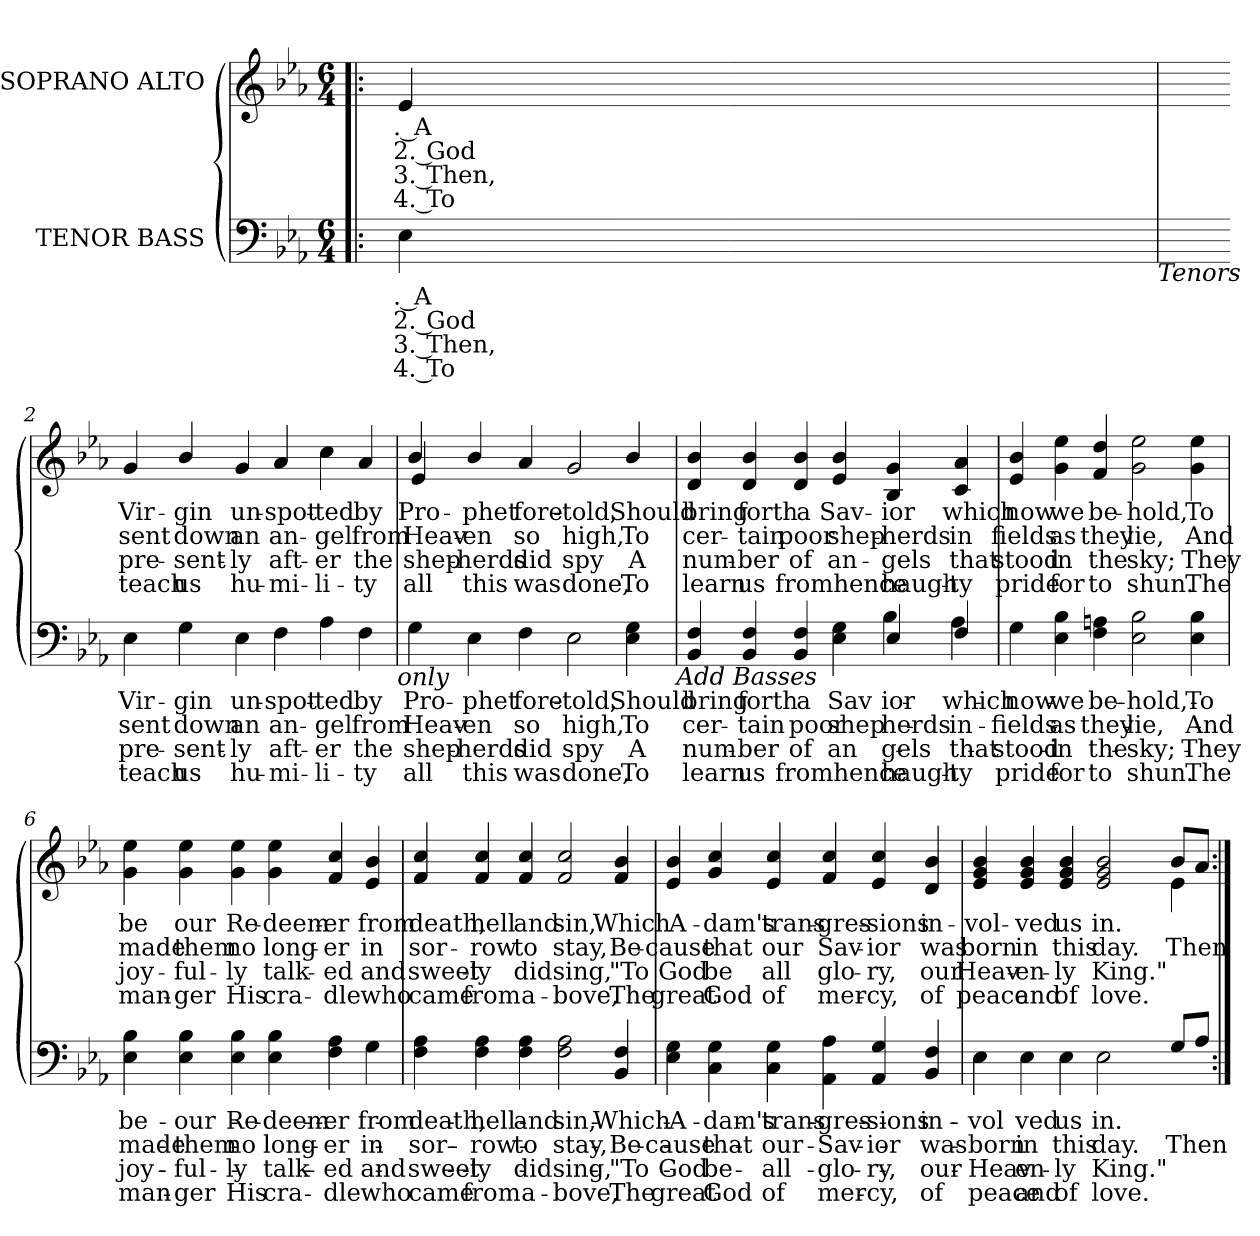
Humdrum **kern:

**kern	**text	**text	**text	**text	**kern	**text	**text	**text	**text
*part2	*part2	*part2	*part2	*part2	*part1	*part1	*part1	*part1	*part1
*staff2	*staff2	*staff2	*staff2	*staff2	*staff1	*staff1	*staff1	*staff1	*staff1
*I"TENOR BASS	*	*	*	*	*I"SOPRANO ALTO	*	*	*	*
*clefF4	*	*	*	*	*clefG2	*	*	*	*
*k[b-e-a-]	*	*	*	*	*k[b-e-a-]	*	*	*	*
*E-:	*	*	*	*	*E-:	*	*	*	*
*M6/4	*	*	*	*	*M6/4	*	*	*	*
=1!|:	=1!|:	=1!|:	=1!|:	=1!|:	=1!|:	=1!|:	=1!|:	=1!|:	=1!|:
!	!LO:LY:a:rj	!LO:LY:a:rj	!LO:LY:a:rj	!LO:LY:a:rj	!	!LO:LY:b:rj	!LO:LY:b:rj	!LO:LY:b:rj	!LO:LY:b:rj
4E-\	. A	2. God	3. Then,	4. To	4e-/	. A	2. God	3. Then,	4. To
!LO:TX:b:i:t=Tenors	!	!	!	!	!	!	!	!	!
=2	=2	=2	=2	=2	=2	=2	=2	=2	=2
!	!LO:LY:a	!LO:LY:a	!LO:LY:a	!LO:LY:a	!	!LO:LY:b	!LO:LY:b	!LO:LY:b	!LO:LY:b
4E-\	Vir-	sent	pre-	teach	4g/	Vir-	sent	pre-	teach
!	!LO:LY:a	!LO:LY:a	!LO:LY:a	!LO:LY:a	!	!LO:LY:b	!LO:LY:b	!LO:LY:b	!LO:LY:b
4G\	-gin	down	-sent-	us	4b-/	-gin	down	-sent-	us
!	!LO:LY:a	!LO:LY:a	!LO:LY:a	!LO:LY:a	!	!LO:LY:b	!LO:LY:b	!LO:LY:b	!LO:LY:b
4E-\	un-	an	-ly	hu-	4g/	un-	an	-ly	hu-
!	!LO:LY:a	!LO:LY:a	!LO:LY:a	!LO:LY:a	!	!LO:LY:b	!LO:LY:b	!LO:LY:b	!LO:LY:b
4F\	-spot-	an-	aft-	-mi-	4a-/	-spot-	an-	aft-	-mi-
!	!LO:LY:a	!LO:LY:a	!LO:LY:a	!LO:LY:a	!	!LO:LY:b	!LO:LY:b	!LO:LY:b	!LO:LY:b
4A-\	-ted	-gel	-er	-li-	4cc\	-ted	-gel	-er	-li-
!	!LO:LY:a	!LO:LY:a	!LO:LY:a	!LO:LY:a	!	!LO:LY:b	!LO:LY:b	!LO:LY:b	!LO:LY:b
4F\	by	from	the	-ty	4a-/	by	from	the	-ty
!LO:TX:b:i:t=only	!	!	!	!	!	!	!	!	!
=3	=3	=3	=3	=3	=3	=3	=3	=3	=3
!	!LO:LY:a	!LO:LY:a	!LO:LY:a	!LO:LY:a	!	!LO:LY:b	!LO:LY:b	!LO:LY:b	!LO:LY:b
*	*	*	*	*	*^	*	*	*	*
4G\	Pro-	Heav-	shep-	all	4b-/	4e-/	Pro-	Heav-	shep-	all
!	!LO:LY:a	!LO:LY:a	!LO:LY:a	!LO:LY:a	!	!	!LO:LY:b	!LO:LY:b	!LO:LY:b	!LO:LY:b
4E-\	-phet	-en	-herds	this	4b-/	1ryy	-phet	-en	-herds	this
!	!LO:LY:a	!LO:LY:a	!LO:LY:a	!LO:LY:a	!	!	!LO:LY:b	!LO:LY:b	!LO:LY:b	!LO:LY:b
4F\	fore-	so	did	was	4a-/	.	fore-	so	did	was
!	!LO:LY:a	!LO:LY:a	!LO:LY:a	!LO:LY:a	!	!	!LO:LY:b	!LO:LY:b	!LO:LY:b	!LO:LY:b
2E-\	-told,	high,	spy	done,	2g/	.	-told,	high,	spy	done,
!	!LO:LY:a	!LO:LY:a	!LO:LY:a	!LO:LY:a	!	!	!LO:LY:b	!LO:LY:b	!LO:LY:b	!LO:LY:b
4E-\ 4G\	Should	To	A	To	4b-/	4ryy	Should	To	A	To
!LO:TX:b:i:t=Add Basses	!	!	!	!	!	!	!	!	!	!
!!LO:LB:g=z
=4	=4	=4	=4	=4	=4	=4	=4	=4	=4	=4
!	!LO:LY:a	!LO:LY:a	!LO:LY:a	!LO:LY:a	!	!	!LO:LY:b	!LO:LY:b	!LO:LY:b	!LO:LY:b
*^	*	*	*	*	*v	*v	*	*	*	*
4BB-/ 4F/	2.ryy	bring	cer-	num-	learn	4d/ 4b-/	bring	cer-	num-	learn
!	!	!LO:LY:a	!LO:LY:a	!LO:LY:a	!LO:LY:a	!	!LO:LY:b	!LO:LY:b	!LO:LY:b	!LO:LY:b
4BB-/ 4F/	.	forth	-tain	-ber	us	4d/ 4b-/	forth	-tain	-ber	us
!	!	!LO:LY:a	!LO:LY:a	!LO:LY:a	!LO:LY:a	!	!LO:LY:b	!LO:LY:b	!LO:LY:b	!LO:LY:b
4BB-/ 4F/	.	a	poor	of	fromhence	4d/ 4b-/	a	poor	of	fromhence
!	!	!LO:LY:a	!LO:LY:a	!LO:LY:a	!	!	!LO:LY:b	!LO:LY:b	!LO:LY:b	!
4ryy	4E-\ 4G\	Sav-	shep-	an-	.	4e-/ 4b-/	Sav-	shep-	an-	.
!	!	!LO:LY:a	!LO:LY:a	!LO:LY:a	!LO:LY:a	!	!LO:LY:b	!LO:LY:b	!LO:LY:b	!LO:LY:b
4E-/	4B-\	ior	herds	gels	haugh-	4B-/ 4g/	-ior	-herds	-gels	haugh-
!	!	!LO:LY:a	!LO:LY:a	!LO:LY:a	!LO:LY:a	!	!LO:LY:b	!LO:LY:b	!LO:LY:b	!LO:LY:b
4F/	4A-\	which	in	that	-ty	4c/ 4a-/	which	in	that	-ty
=5	=5	=5	=5	=5	=5	=5	=5	=5	=5	=5
!	!	!LO:LY:a	!LO:LY:a	!LO:LY:a	!LO:LY:a	!	!LO:LY:b	!LO:LY:b	!LO:LY:b	!LO:LY:b
*v	*v	*	*	*	*	*	*	*	*	*
4G\	-now	-fields	-stood	pride	4e-/ 4b-/	now	fields	stood	pride
!	!LO:LY:a	!LO:LY:a	!LO:LY:a	!LO:LY:a	!	!LO:LY:b	!LO:LY:b	!LO:LY:b	!LO:LY:b
4E-\ 4B-\	we	as	in	for	4g\ 4ee-\	we	as	in	for
!	!LO:LY:a	!LO:LY:a	!LO:LY:a	!LO:LY:a	!	!LO:LY:b	!LO:LY:b	!LO:LY:b	!LO:LY:b
4F\ 4An\	be-	they	the	to	4f/ 4dd/	be-	they	the	to
!	!LO:LY:a	!LO:LY:a	!LO:LY:a	!LO:LY:a	!	!LO:LY:b	!LO:LY:b	!LO:LY:b	!LO:LY:b
2E-\ 2B-\	-hold,	lie,	sky;	shun.	2g\ 2ee-\	-hold,	lie,	sky;	shun.
!	!LO:LY:a	!LO:LY:a	!LO:LY:a	!LO:LY:a	!	!LO:LY:b	!LO:LY:b	!LO:LY:b	!LO:LY:b
4E-\ 4B-\	To	And	They	The	4g\ 4ee-\	To	And	They	The
=6	=6	=6	=6	=6	=6	=6	=6	=6	=6
!	!LO:LY:a	!LO:LY:a	!LO:LY:a	!LO:LY:a	!	!LO:LY:b	!LO:LY:b	!LO:LY:b	!LO:LY:b
4E-\ 4B-\	be	made	joy-	man-	4g\ 4ee-\	be	made	joy-	man-
!	!LO:LY:a	!LO:LY:a	!LO:LY:a	!LO:LY:a	!	!LO:LY:b	!LO:LY:b	!LO:LY:b	!LO:LY:b
4E-\ 4B-\	our	them	-ful-	-ger	4g\ 4ee-\	our	them	-ful-	-ger
!	!LO:LY:a	!LO:LY:a	!LO:LY:a	!LO:LY:a	!	!LO:LY:b	!LO:LY:b	!LO:LY:b	!LO:LY:b
4E-\ 4B-\	Re-	no	-ly	His	4g\ 4ee-\	Re-	no	-ly	His
!	!LO:LY:a	!LO:LY:a	!LO:LY:a	!LO:LY:a	!	!LO:LY:b	!LO:LY:b	!LO:LY:b	!LO:LY:b
4E-\ 4B-\	-deem-	long-	talk-	cra-	4g\ 4ee-\	-deem-	long-	talk-	cra-
!	!LO:LY:a	!LO:LY:a	!LO:LY:a	!LO:LY:a	!	!LO:LY:b	!LO:LY:b	!LO:LY:b	!LO:LY:b
4F\ 4A-\	-er	-er	-ed	-dle	4f/ 4cc/	-er	-er	-ed	-dle
!	!LO:LY:a	!LO:LY:a	!LO:LY:a	!LO:LY:a	!	!LO:LY:b	!LO:LY:b	!LO:LY:b	!LO:LY:b
4G\	from	in	and	who	4e-/ 4b-/	from	in	and	who
!!LO:LB:g=z
=7	=7	=7	=7	=7	=7	=7	=7	=7	=7
!	!LO:LY:a	!LO:LY:a	!LO:LY:a	!LO:LY:a	!	!LO:LY:b	!LO:LY:b	!LO:LY:b	!LO:LY:b
4F\ 4A-\	death,	sor-	sweet-	came	4f/ 4cc/	death,	sor-	sweet-	came
!	!LO:LY:a	!LO:LY:a	!LO:LY:a	!LO:LY:a	!	!LO:LY:b	!LO:LY:b	!LO:LY:b	!LO:LY:b
4F\ 4A-\	hell	-row	-ly	from	4f/ 4cc/	hell	-row	-ly	from
!	!LO:LY:a	!LO:LY:a	!LO:LY:a	!LO:LY:a	!	!LO:LY:b	!LO:LY:b	!LO:LY:b	!LO:LY:b
4F\ 4A-\	and	to	did	a-	4f/ 4cc/	and	to	did	a-
!	!LO:LY:a	!LO:LY:a	!LO:LY:a	!LO:LY:a	!	!LO:LY:b	!LO:LY:b	!LO:LY:b	!LO:LY:b
2F\ 2A-\	sin,	stay,	sing,	-bove,	2f/ 2cc/	sin,	stay,	sing,	-bove,
!	!LO:LY:a	!LO:LY:a	!LO:LY:a	!LO:LY:a	!	!LO:LY:b	!LO:LY:b	!LO:LY:b	!LO:LY:b
4BB-/ 4F/	Which	Be-	"To	The	4f/ 4b-/	Which	Be-	"To	The
=8	=8	=8	=8	=8	=8	=8	=8	=8	=8
!	!LO:LY:a	!LO:LY:a	!LO:LY:a	!LO:LY:a	!	!LO:LY:b	!LO:LY:b	!LO:LY:b	!LO:LY:b
4E-\ 4G\	A-	-cause	God	great	4e-/ 4b-/	A-	-cause	God	great
!	!LO:LY:a	!LO:LY:a	!LO:LY:a	!LO:LY:a	!	!LO:LY:b	!LO:LY:b	!LO:LY:b	!LO:LY:b
4C\ 4G\	-dam's	that	be	God	4g/ 4cc/	-dam's	that	be	God
!	!LO:LY:a	!LO:LY:a	!LO:LY:a	!LO:LY:a	!	!LO:LY:b	!LO:LY:b	!LO:LY:b	!LO:LY:b
4C\ 4G\	trans-	our	all	of	4e-/ 4cc/	trans-	our	all	of
!	!LO:LY:a	!LO:LY:a	!LO:LY:a	!LO:LY:a	!	!LO:LY:b	!LO:LY:b	!LO:LY:b	!LO:LY:b
4AA-\ 4A-\	-gres-	Sav-	glo-	mer-	4f/ 4cc/	-gres-	Sav-	glo-	mer-
!	!LO:LY:a:rj	!LO:LY:a:rj	!LO:LY:a:rj	!LO:LY:a:rj	!	!LO:LY:b:rj	!LO:LY:b:rj	!LO:LY:b:rj	!LO:LY:b:rj
4AA-/ 4G/	-sions	-ior	-ry,	-cy,	4e-/ 4cc/	-sions	-ior	-ry,	-cy,
!	!LO:LY:a	!LO:LY:a	!LO:LY:a	!LO:LY:a	!	!LO:LY:b	!LO:LY:b	!LO:LY:b	!LO:LY:b
4BB-/ 4F/	in-	was	our	of	4d/ 4b-/	in-	was	our	of
=9	=9	=9	=9	=9	=9	=9	=9	=9	=9
*^	*	*	*	*	*	*	*	*	*
!	!	!LO:LY:a	!LO:LY:a	!LO:LY:a	!LO:LY:a	!	!LO:LY:b	!LO:LY:b	!LO:LY:b	!LO:LY:b
*	*	*	*	*	*	*^	*	*	*	*
4E-\	4E-\	-vol-	born	Heav-	peace	4e-/ 4g/ 4b-/	1ryy	-vol-	born	Heav-	peace
!	!	!LO:LY:a	!LO:LY:a	!LO:LY:a	!LO:LY:a	!	!	!LO:LY:b	!LO:LY:b	!LO:LY:b	!LO:LY:b
1ryy	4E-\	-ved	in	-en-	and	4e-/ 4g/ 4b-/	.	-ved	in	-en-	and
!	!	!LO:LY:a	!LO:LY:a	!LO:LY:a	!LO:LY:a	!	!	!LO:LY:b	!LO:LY:b	!LO:LY:b	!LO:LY:b
.	4E-\	us	this	-ly	of	4e-/ 4g/ 4b-/	.	us	this	-ly	of
!	!	!LO:LY:a	!LO:LY:a	!LO:LY:a	!LO:LY:a	!	!	!LO:LY:b	!LO:LY:b	!LO:LY:b	!LO:LY:b
.	2E-\	in.	day.	King."	love.	2e-/ 2g/ 2b-/	.	in.	day.	King."	love.
.	.	.	.	.	.	.	4ryy	.	.	.	.
!	!	!	!LO:LY:a	!	!	!	!	!	!LO:LY:b	!	!
4ryy	8G/L	.	Then	.	.	8b-/L	4e-\	.	Then	.	.
.	8A-/J	.	.	.	.	8a-/J	.	.	.	.	.
*v	*v	*	*	*	*	*	*	*	*	*	*
*	*	*	*	*	*v	*v	*	*	*	*
=:|!	=:|!	=:|!	=:|!	=:|!	=:|!	=:|!	=:|!	=:|!	=:|!
*-	*-	*-	*-	*-	*-	*-	*-	*-	*-
